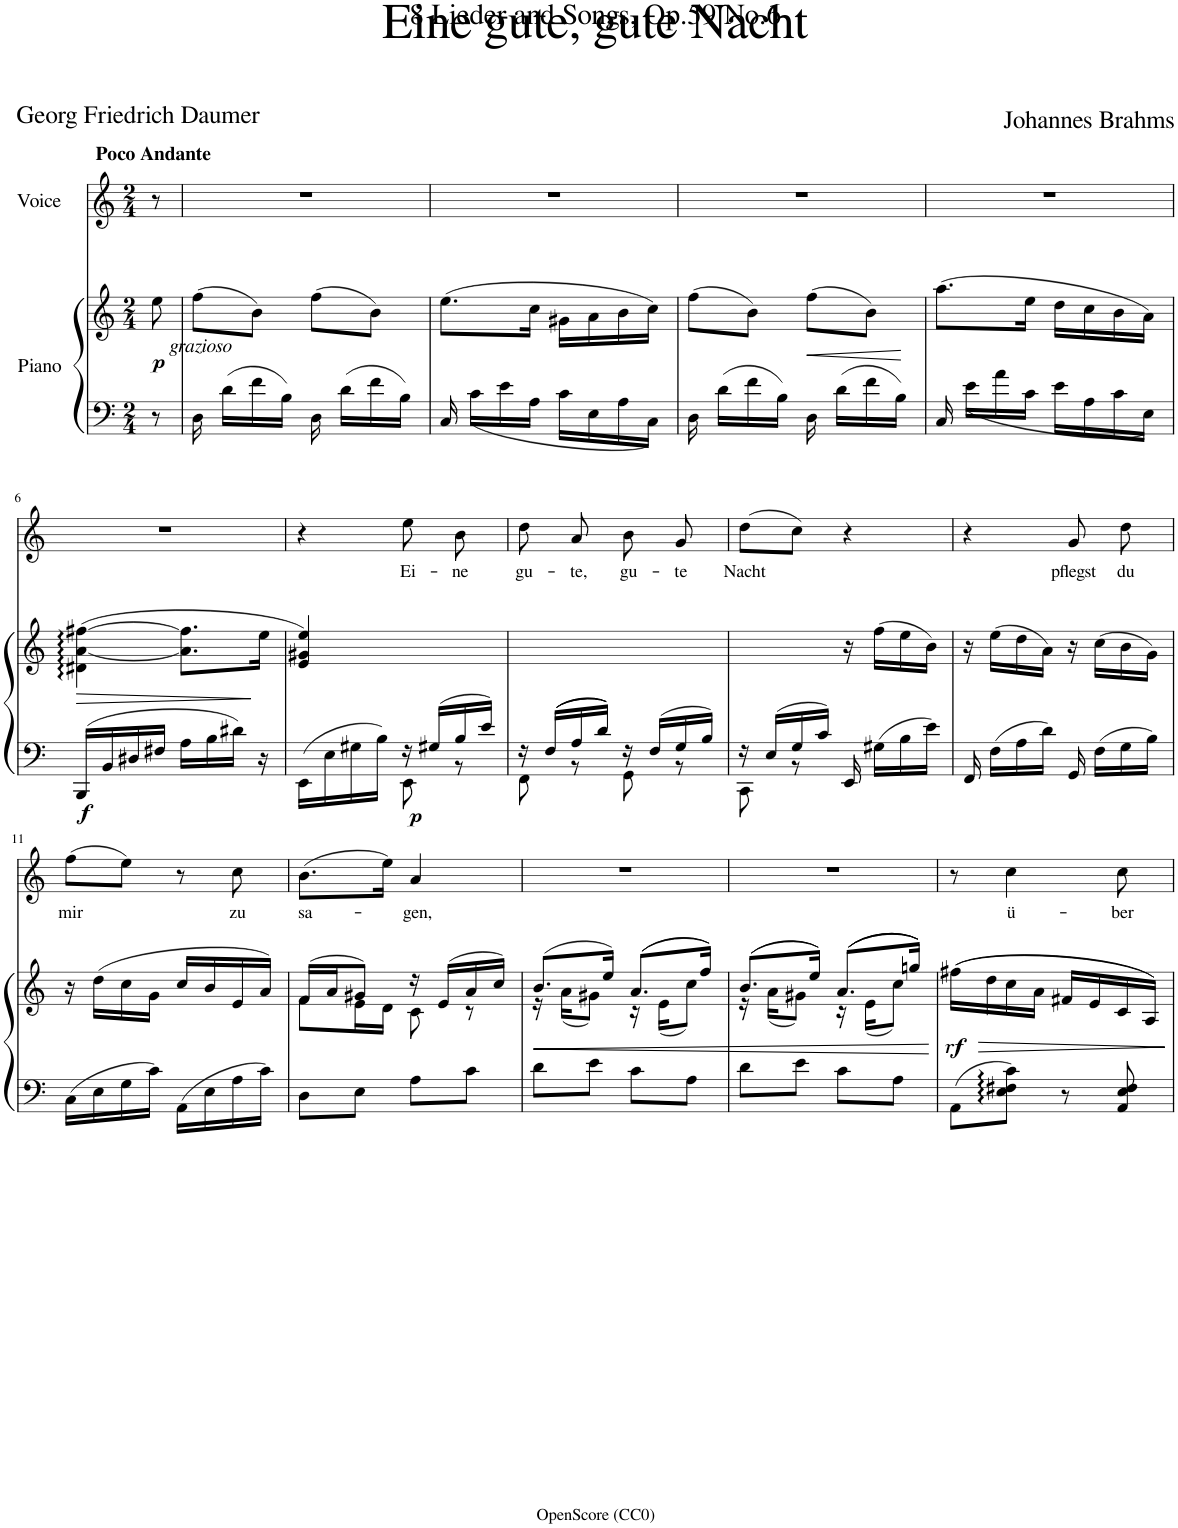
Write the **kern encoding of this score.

**kern	**kern	**dynam	**kern	**text
*part2	*part2	*part2	*part1	*part1
*staff3	*staff2	*staff2/3	*staff1	*staff1
*I"Piano	*	*	*I"Voice	*
*I'Pno	*	*	*	*
*clefF4	*clefG2	*	*clefG2	*
*k[]	*k[]	*	*k[]	*
*M2/4	*M2/4	*	*M2/4	*
=1	=1	=1	=1	=1
!	!	!	!LO:TX:a:B:t=Poco Andante	!
!	!LO:TX:b:i:t=grazioso	!	!	!
!	!	!LO:DY:b	!	!
8r	8ee\	p	8r	.
=2	=2	=2	=2	=2
*^	*	*	*	*
16ryy	16D\	(8ff\L	.	2r	.
16d\LL	16ryy	.	.	.	.
16f\	8ryy	8b\J)	.	.	.
16B\JJ	.	.	.	.	.
16ryy	16D\	(8ff\L	.	.	.
16d\LL	16ryy	.	.	.	.
16f\	8ryy	8b\J)	.	.	.
16B\JJ	.	.	.	.	.
=3	=3	=3	=3	=3	=3
16C/	16ryy	(8.ee\L	.	2r	.
16ryy	16c\LL	.	.	.	.
8ryy	16e\	.	.	.	.
.	16A\JJ	16cc\Jk	.	.	.
4ryy	16c\LL	16g#X\LL	.	.	.
.	16E\	16a\	.	.	.
.	16A\	16b\	.	.	.
.	16C\JJ	16cc\JJ)	.	.	.
=4	=4	=4	=4	=4	=4
16ryy	16D\	(8ff\L	.	2r	.
16d\LL	16ryy	.	.	.	.
16f\	8ryy	8b\J)	.	.	.
16B\JJ	.	.	.	.	.
!	!	!	!LO:HP:b	!	!
16ryy	16D\	(8ff\L	<	.	.
16d\LL	16ryy	.	.	.	.
16f\	8ryy	8b\J)	.	.	.
16B\JJ	.	.	.	.	.
*v	*v	*	*	*	*
.	.	[	.	.
=5	=5	=5	=5	=5
*^	*	*	*	*
16C/	16ryy	(8.aa\L	.	2r	.
16ryy	16e\LL	.	.	.	.
8ryy	16a\	.	.	.	.
.	16c\JJ	16ee\Jk	.	.	.
4ryy	16e\LL	16dd\LL	.	.	.
.	16A\	16cc\	.	.	.
.	16c\	16b\	.	.	.
.	16E\JJ	16a\JJ)	.	.	.
!!LO:LB:g=z
=6	=6	=6	=6	=6	=6
!	!	!	!LO:HP:b	!	!
!	!	!	!LO:DY:n=1:b=2	!	!
*v	*v	*	*	*	*
16BBB/LL	(4d#X\ [4a\ [4ff#X\	> f	2r	.
16BB/	.	.	.	.
16D#X/	.	.	.	.
16F#X/JJ	.	.	.	.
16A\LL	8.a\] 8.ff#\]L	.	.	.
16B\	.	.	.	.
16d#X\JJ	.	.	.	.
16r	16ee\Jk	.	.	.
.	.	]	.	.
=7	=7	=7	=7	=7
*^	*	*	*	*
16EE\LL	4ryy	4e/ 4g#X/ 4ee/)	.	4r	.
16E\	.	.	.	.	.
16G#X\	.	.	.	.	.
16B\JJ	.	.	.	.	.
!	!	!	!LO:DY:b=2	!	!LO:LY:b
16r	8EE\	4ryy	p	8ee\	Ei-
16G#X/LL	.	.	.	.	.
!	!	!	!	!	!LO:LY:b
16B/	8r	.	.	8b\	-ne
16e/JJ	.	.	.	.	.
=8	=8	=8	=8	=8	=8
!	!	!	!	!	!LO:LY:b
16r	8FF\	2ryy	.	8dd\	gu-
16F/LL	.	.	.	.	.
!	!	!	!	!	!LO:LY:b
16A/	8r	.	.	8a/	-te,
16d/JJ	.	.	.	.	.
!	!	!	!	!	!LO:LY:b
16r	8GG\	.	.	8b\	gu-
16F/LL	.	.	.	.	.
!	!	!	!	!	!LO:LY:b
16G/	8r	.	.	8g/	-te
16B/JJ	.	.	.	.	.
=9	=9	=9	=9	=9	=9
!	!	!	!	!	!LO:LY:b
16r	8CC\	4ryy	.	(8dd\L	Nacht
16E/LL	.	.	.	.	.
16G/	8r	.	.	8cc\J)	.
16c/JJ	.	.	.	.	.
16ryy	16EE/	16r	.	4r	.
16G#X\LL	8.ryy	(16ff\LL	.	.	.
16B\	.	16ee\	.	.	.
16e\JJ	.	16b\JJ)	.	.	.
=10	=10	=10	=10	=10	=10
16ryy	16FF/	16r	.	4r	.
16F\LL	16ryy	(16ee\LL	.	.	.
16A\	8ryy	16dd\	.	.	.
16d\JJ	.	16a\JJ)	.	.	.
!	!	!	!	!	!LO:LY:b
16ryy	16GG/	16r	.	8g/	pflegst
16F\LL	16ryy	(16cc\LL	.	.	.
!	!	!	!	!	!LO:LY:b
16G\	8ryy	16b\	.	8dd\	du
16B\JJ	.	16g\JJ)	.	.	.
*v	*v	*	*	*	*
!!LO:LB:g=z
=11	=11	=11	=11	=11
!	!	!	!	!LO:LY:b
16C\LL	16r	.	(8ff\L	mir
16E\	(16dd\LL	.	.	.
16G\	16cc\	.	8ee\J)	.
16c\JJ	16g\JJ	.	.	.
16AA\LL	16cc/LL	.	8r	.
16E\	16b/	.	.	.
!	!	!	!	!LO:LY:b
16A\	16e/	.	8cc\	zu
16c\JJ	16a/JJ)	.	.	.
=12	=12	=12	=12	=12
*	*^	*	*	*
!	!	!	!	!	!LO:LY:b
8D\L	(16f/LL	8f\L	.	(8.b\L	sa-
.	16a/J	.	.	.	.
8E\J	8g#X/J)	16e\L	.	.	.
.	.	16d\JJ	.	16ee\Jk)	.
!	!	!	!	!	!LO:LY:b
8A\L	16r	8c\	.	4a/	gen,
.	(16e/LL	.	.	.	.
8c\J	16a/	8r	.	.	.
.	16cc/JJ)	.	.	.	.
=13	=13	=13	=13	=13	=13
!	!	!	!LO:HP:b	!	!
8d\L	(8.b/L	16r	<	2r	.
.	.	(16a\KL	.	.	.
8e\J	.	8g#X\J)	.	.	.
.	16ee/Jk)	.	.	.	.
8c\L	((8.a/L	16r	.	.	.
.	.	(16e\KL	.	.	.
8A\J	.	8cc\J)	.	.	.
.	16ff/Jk))	.	.	.	.
=14	=14	=14	=14	=14	=14
8d\L	((8.b/L	16r	.	2r	.
.	.	(16a\KL	.	.	.
8e\J	.	8g#X\J)	.	.	.
.	16ee/Jk))	.	.	.	.
8c\L	(((8.a/L	16r	.	.	.
.	.	(16e\KL	.	.	.
8A\J	.	8cc\J)	.	.	.
.	16ggn/Jk)))	.	.	.	.
*	*v	*v	*	*	*
.	.	[	.	.
=15	=15	=15	=15	=15
!	!	!LO:DY:b	!	!
8AA\L	((16ff#X\LL	rf	8r	.
!	!	!LO:HP:b	!	!
.	16ee\	>	.	.
!	!	!	!	!LO:LY:b
8E\ 8F#X\ 8c\J	16cc\	.	4cc\	ü-
.	16a\JJ	.	.	.
8r	16f#X/LL	.	.	.
.	16e/	.	.	.
!	!	!	!	!LO:LY:b
8AA/ 8E/ 8F#/	16c/	.	8cc\	-ber
.	16A/JJ))	.	.	.
.	.	]	.	.
=	=	=	=	=
*-	*-	*-	*-	*-
